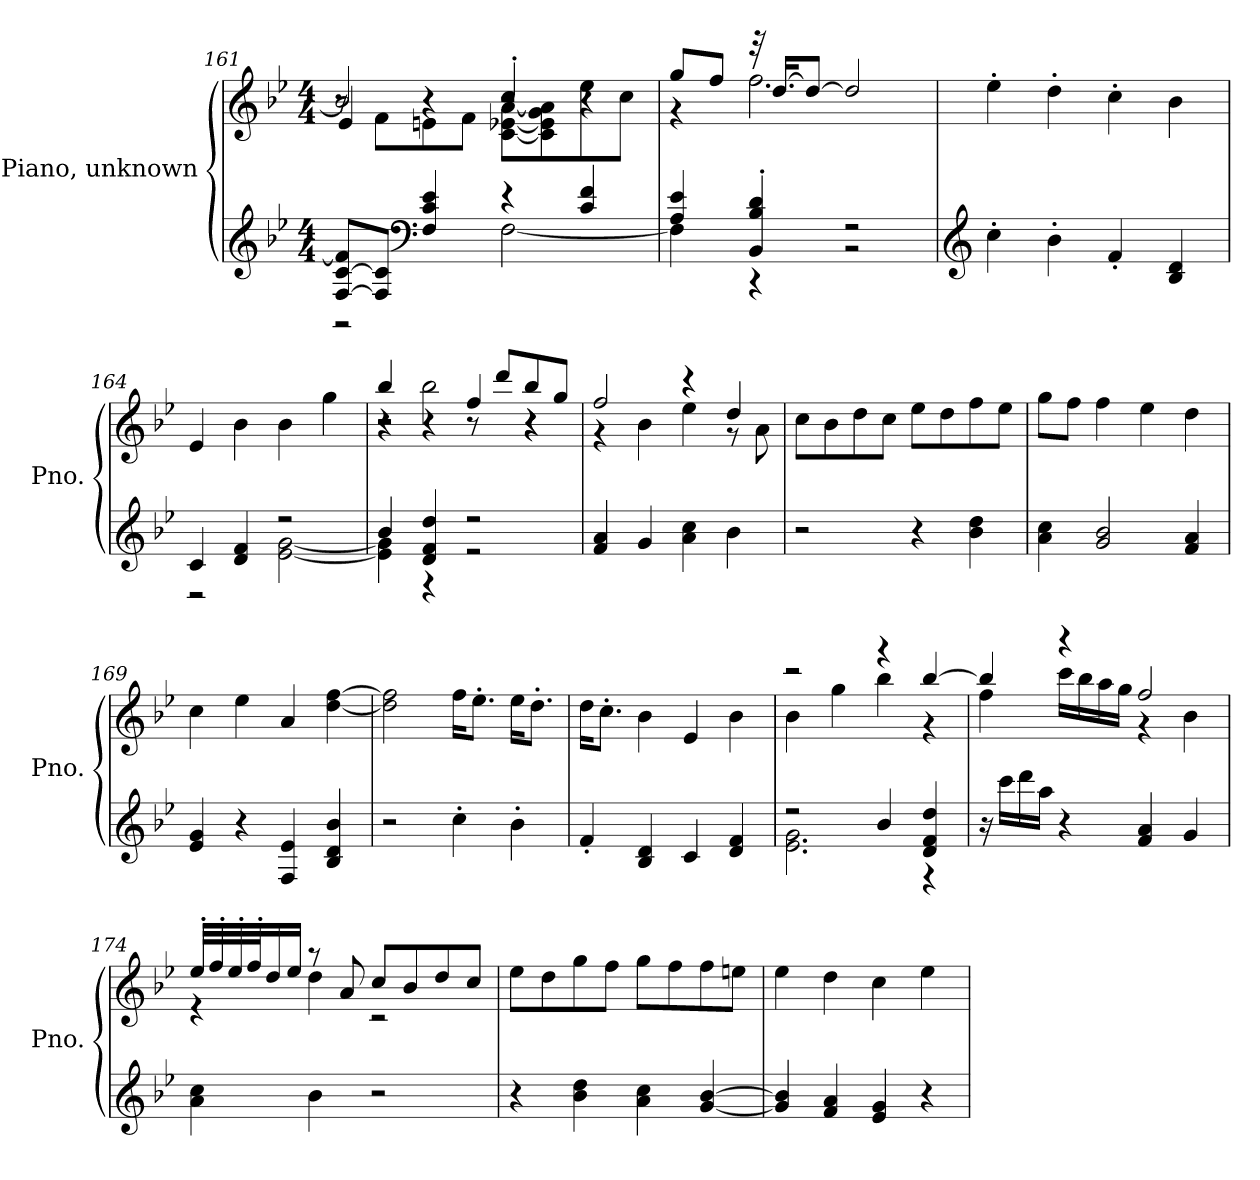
**kern	**kern
*part1	*part1
*staff2	*staff1
*I"Piano, unknown	*
*I'Pno.	*
*clefG2	*clefG2
*k[b-e-]	*k[b-e-]
*M4/4	*M4/4
=161	=161
*^	*^
*	*	*	*^
[8F/ [8c/ 8f/]L	2r	2b-/]	8r	4e-/
8F/] 8c/]J	.	.	8f\L	.
*clefF4	*	*	*	*
4F/ 4c/ 4e-/	.	.	8en\	4r
.	.	.	8f\J	.
4r	[2F\	4cc'/	[8c\ [8e-X\ [8a\L	2r
.	.	.	8c\] 8e-\] 8g\ 8a\]	.
4c/ 4f/	.	4r	8ee-\	.
.	.	.	8cc\J	.
*	*	*	*v	*v
=162	=162	=162	=162
4A/ 4e-/	4F\]	8gg/L	4r
.	.	8ff/J	.
4BB-/' 4B-/' 4d/'	4r	32r	2.ff\
.	.	[16.dd/KL	.
.	.	8dd/J_	.
2r	2r	2dd/]	.
*v	*v	*	*
*	*v	*v
=163	=163
*clefG2	*
4cc'\	4ee-'\
4b-'\	4dd'\
4f'/	4cc'\
4B-/ 4d/	4b-\
=164	=164
*^	*
4c/	2r	4e-/
4d/ 4f/	.	4b-\
2r	[2e-\ [2g\	4b-\
.	.	4gg\
!!LO:LB:g=z
=165	=165	=165
*	*	*^
*	*	*	*^
4b-/	4e-\] 4g\]	4bb-/	4r	2r
4d/ 4f/ 4dd/	4r	4r	2bb-\	.
2r	2r	8r	.	4ff/
.	.	8ddd/L	.	.
.	.	8bb-/	4r	4r
.	.	8gg/J	.	.
*v	*v	*	*	*
*	*	*v	*v
=166	=166	=166
4f/ 4a/	2ff/	4r
4g/	.	4b-\
4a\ 4cc\	4r	4ee-\
4b-\	4dd/	8r
.	.	8a\
*	*v	*v
=167	=167
2r	8cc\L
.	8b-\
.	8dd\
.	8cc\J
4r	8ee-\L
.	8dd\
4b-\ 4dd\	8ff\
.	8ee-\J
=168	=168
4a\ 4cc\	8gg\L
.	8ff\J
2g/ 2b-/	4ff\
.	4ee-\
4f/ 4a/	4dd\
=169	=169
4e-/ 4g/	4cc\
4r	4ee-\
4F/ 4e-/	4a/
4B-/ 4d/ 4b-/	[4dd\ [4ff\
=170	=170
2r	2dd\] 2ff\]
4cc'\	16ff\KL
.	8.ee-'\J
4b-'\	16ee-\KL
.	8.dd'\J
!!LO:LB:g=z
=171	=171
4f'/	16dd\KL
.	8.cc'\J
4B-/ 4d/	4b-\
4c/	4e-/
4d/ 4f/	4b-\
=172	=172
*^	*^
2r	2.e-\ 2.g\	2r	4b-\
.	.	.	4gg\
4b-/	.	4r	4bb-\
4d/ 4f/ 4dd/	4r	[4bb-/	4r
*v	*v	*	*
=173	=173	=173
16r	4bb-/]	4ff\
16ccc\LL	.	.
16ddd\	.	.
16aa\JJ	.	.
4r	4r	16ccc\LL
.	.	16bb-\
.	.	16aa\
.	.	16gg\JJ
4f/ 4a/	2ff/	4r
4g/	.	4b-\
=174	=174	=174
4a\ 4cc\	32ee-'/LLL	4r
.	32ff'/	.
.	32ee-'/	.
.	32ff'/J	.
.	16dd/	.
.	16ee-/JJ	.
4b-\	8r	4dd\
.	8a/	.
2r	8cc/L	2r
.	8b-/	.
.	8dd/	.
.	8cc/J	.
*	*v	*v
!!LO:LB:g=z
=175	=175
4r	8ee-\L
.	8dd\
4b-\ 4dd\	8gg\
.	8ff\J
4a\ 4cc\	8gg\L
.	8ff\
[4g/ [4b-/	8ff\
.	8een\J
=176	=176
4g/] 4b-/]	4ee-\
4f/ 4a/	4dd\
4e-/ 4g/	4cc\
4r	4ee-\
=	=
*-	*-
